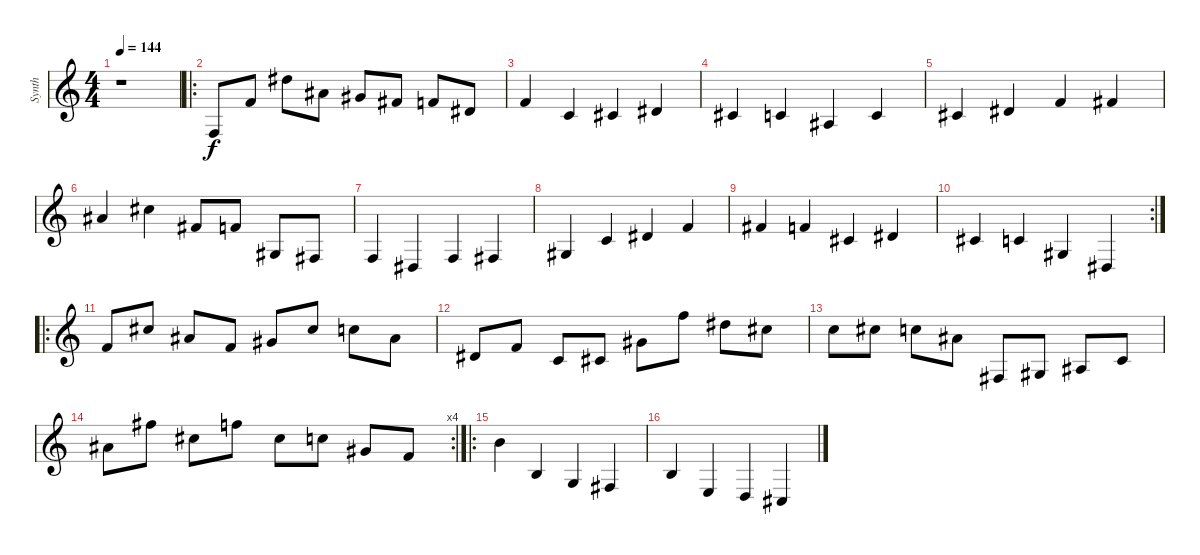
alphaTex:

\track ("Synth" "Synth") {instrument acousticgrandpiano}
\staff {score}
\tuning (D4 A3 F3 C3 G2 D2) {hide}
\ts (4 4)
\tempo 144
\clef g2
\ks c
r.1{dy f} |
\ro
10.5.8 12.3.8 13.1.8 13.2.8 11.2.8 13.3.8 12.3.8 10.3.8 |
12.3.4 12.4.4 13.4.4 10.3.4 |
8.3.4 7.3.4 5.3.4 7.3.4 |
4.2.4 6.2.4 3.1.4 4.1.4 |
8.1.4 11.1.4 9.2.8 8.2.8 8.4.8 6.4.8 |
5.4.4 3.4.4 0.3.4 1.3.4 |
3.3.4 3.2.4 1.1.4 3.1.4 |
4.1.4 3.1.4 4.2.4 1.1.4 |
\rc 2
4.2.4 3.2.4 3.3.4 3.4.4 |
\ro
8.2.8 11.1.8 8.1.8 8.2.8 6.1.8 11.1.8 10.1.8 8.1.8 |
10.3.8 8.2.8 7.3.8 8.3.8 11.2.8 15.1.8 13.1.8 11.1.8 |
10.1.8 11.1.8 10.1.8 8.1.8 6.4.8 8.4.8 5.3.8 7.3.8 |
\rc 4
13.2.8 16.1.8 16.2.8 15.1.8 16.2.8 15.2.8 15.3.8 12.3.8 |
\ro
14.2.4 11.4.4 12.5.4 11.5.4 |
11.4.4 9.5.4 7.5.4 6.5.4
